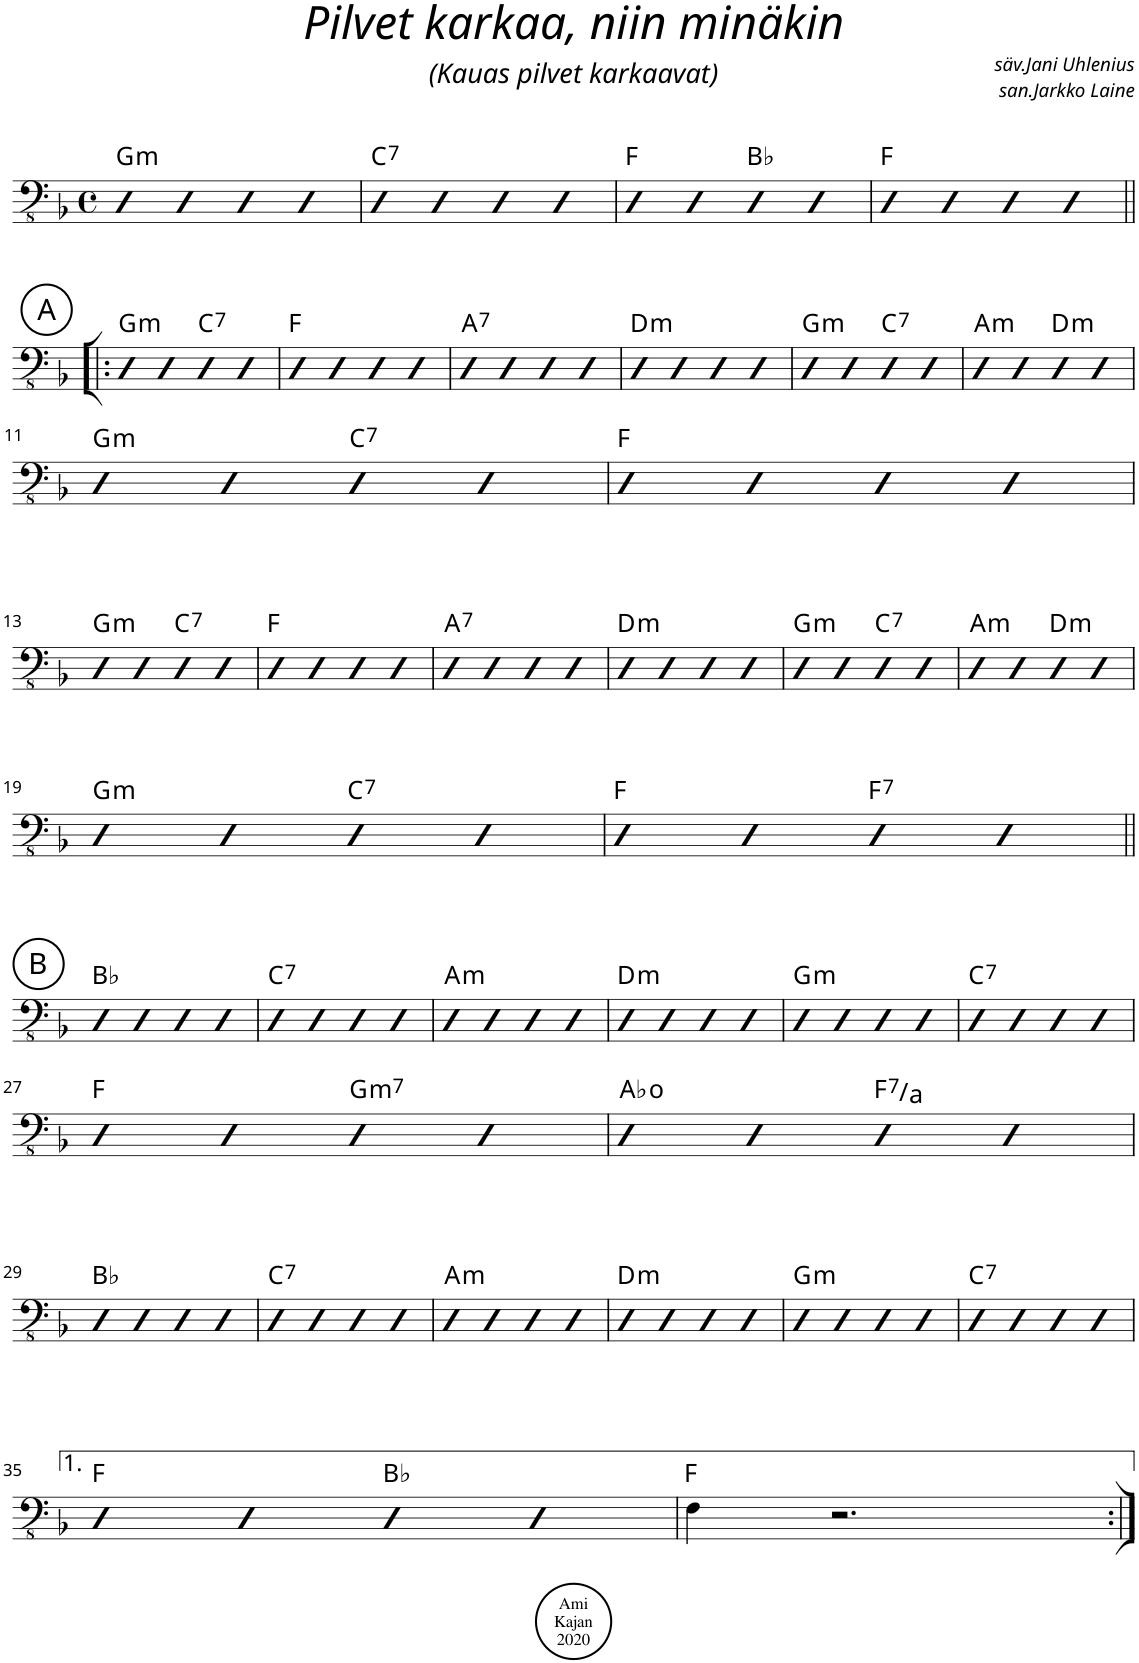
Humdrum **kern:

**kern	**harte
*part1	*part1
*staff1	*
*I"Acoustic Bass	*
*I'Bass	*
*clefFv4	*
*k[b-]	*
*M4/4	*
*met(c)	*
=1	=1
!	!LO:H:kt=m
4GG	G:min
4GG	.
4GG	.
4GG	.
=2	=2
!	!LO:H:kt=7
4GG	C:7
4GG	.
4GG	.
4GG	.
=3	=3
4GG	F:maj
4GG	.
4GG	Bb:maj
4GG	.
=4	=4
4GG	F:maj
4GG	.
4GG	.
4GG	.
!!LO:LB:g=z
!!LO:REH:place=s1:a:cj:enc=circle:fs=14:t=A
=5!|:	=5!|:
!	!LO:H:kt=m
4GG	G:min
4GG	.
!	!LO:H:kt=7
4GG	C:7
4GG	.
=6	=6
4GG	F:maj
4GG	.
4GG	.
4GG	.
=7	=7
!	!LO:H:kt=7
4GG	A:7
4GG	.
4GG	.
4GG	.
=8	=8
!	!LO:H:kt=m
4GG	D:min
4GG	.
4GG	.
4GG	.
=9	=9
!	!LO:H:kt=m
4GG	G:min
4GG	.
!	!LO:H:kt=7
4GG	C:7
4GG	.
=10	=10
!	!LO:H:kt=m
4GG	A:min
4GG	.
!	!LO:H:kt=m
4GG	D:min
4GG	.
!!LO:LB:g=z
=11	=11
!	!LO:H:kt=m
4GG	G:min
4GG	.
!	!LO:H:kt=7
4GG	C:7
4GG	.
=12	=12
4GG	F:maj
4GG	.
4GG	.
4GG	.
!!LO:LB:g=z
=13	=13
!	!LO:H:kt=m
4GG	G:min
4GG	.
!	!LO:H:kt=7
4GG	C:7
4GG	.
=14	=14
4GG	F:maj
4GG	.
4GG	.
4GG	.
=15	=15
!	!LO:H:kt=7
4GG	A:7
4GG	.
4GG	.
4GG	.
=16	=16
!	!LO:H:kt=m
4GG	D:min
4GG	.
4GG	.
4GG	.
=17	=17
!	!LO:H:kt=m
4GG	G:min
4GG	.
!	!LO:H:kt=7
4GG	C:7
4GG	.
=18	=18
!	!LO:H:kt=m
4GG	A:min
4GG	.
!	!LO:H:kt=m
4GG	D:min
4GG	.
!!LO:LB:g=z
=19	=19
!	!LO:H:kt=m
4GG	G:min
4GG	.
!	!LO:H:kt=7
4GG	C:7
4GG	.
=20	=20
4GG	F:maj
4GG	.
!	!LO:H:kt=7
4GG	F:7
4GG	.
!!LO:LB:g=z
!!LO:REH:place=s1:a:cj:enc=circle:fs=14:t=B
=21||	=21||
4GG	Bb:maj
4GG	.
4GG	.
4GG	.
=22	=22
!	!LO:H:kt=7
4GG	C:7
4GG	.
4GG	.
4GG	.
=23	=23
!	!LO:H:kt=m
4GG	A:min
4GG	.
4GG	.
4GG	.
=24	=24
!	!LO:H:kt=m
4GG	D:min
4GG	.
4GG	.
4GG	.
=25	=25
!	!LO:H:kt=m
4GG	G:min
4GG	.
4GG	.
4GG	.
=26	=26
!	!LO:H:kt=7
4GG	C:7
4GG	.
4GG	.
4GG	.
!!LO:LB:g=z
=27	=27
4GG	F:maj
4GG	.
!	!LO:H:kt=m7
4GG	G:min7
4GG	.
=28	=28
4GG	Ab:dim
4GG	.
!	!LO:H:kt=7
4GG	F:7/3
4GG	.
!!LO:LB:g=z
=29	=29
4GG	Bb:maj
4GG	.
4GG	.
4GG	.
=30	=30
!	!LO:H:kt=7
4GG	C:7
4GG	.
4GG	.
4GG	.
=31	=31
!	!LO:H:kt=m
4GG	A:min
4GG	.
4GG	.
4GG	.
=32	=32
!	!LO:H:kt=m
4GG	D:min
4GG	.
4GG	.
4GG	.
=33	=33
!	!LO:H:kt=m
4GG	G:min
4GG	.
4GG	.
4GG	.
=34	=34
!	!LO:H:kt=7
4GG	C:7
4GG	.
4GG	.
4GG	.
!!LO:LB:g=z
=35	=35
4GG	F:maj
4GG	.
4GG	Bb:maj
4GG	.
=36	=36
4FF\	F:maj
2.r	.
=:|!	=:|!
*-	*-
